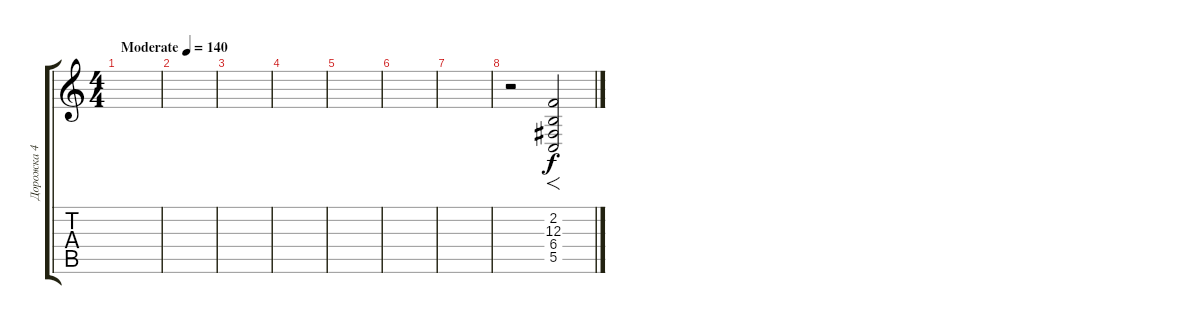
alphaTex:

\track ("Дорожка 4" "Дорожка 4") {instrument lead2sawtooth}
\staff {score tabs}
\tuning (D4 A3 F3 C3 G2 C2) {hide}
\ts (4 4)
\tempo (140 "Moderate")
\clef g2
\ks c
|
|
|
|
|
|
|
r.2 (2.2 12.3 6.4 5.5).2{f instrument reversecymbal}
